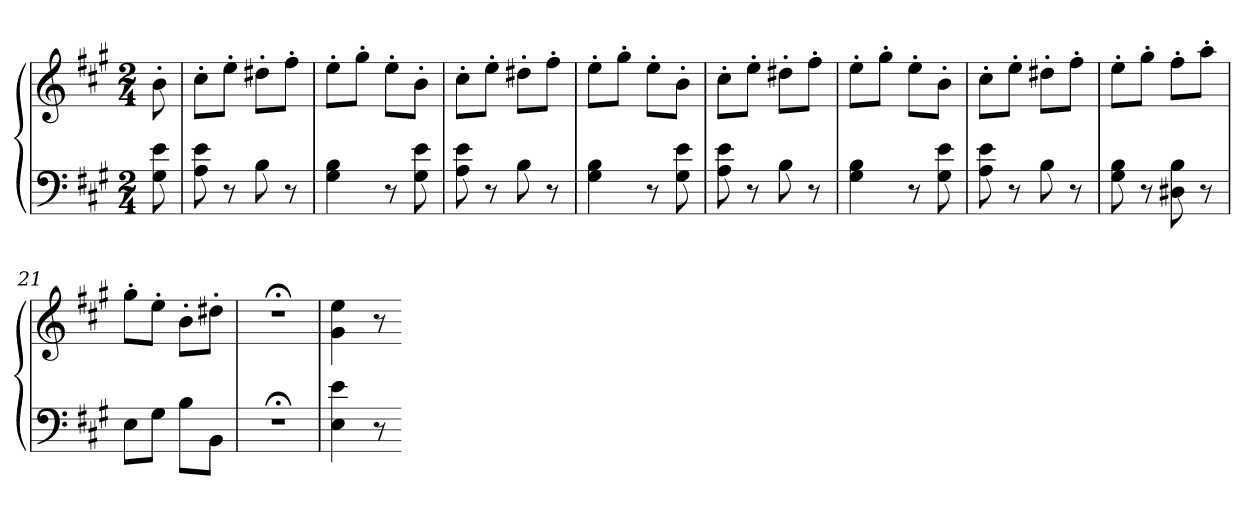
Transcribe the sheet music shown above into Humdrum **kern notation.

**kern	**kern
*part1	*part1
*staff2	*staff1
*clefF4	*clefG2
*k[f#c#g#]	*k[f#c#g#]
*A:	*A:
*M2/4	*M2/4
=	=
8G# 8e	8b'
=13	=13
8A 8e	8cc#'L
8r	8ee'J
8B	8dd#X'L
8r	8ff#'J
=14	=14
4G# 4B	8ee'L
.	8gg#'J
8r	8ee'L
8G# 8e	8b'J
=15	=15
8A 8e	8cc#'L
8r	8ee'J
8B	8dd#X'L
8r	8ff#'J
=16	=16
4G# 4B	8ee'L
.	8gg#'J
8r	8ee'L
8G# 8e	8b'J
=17	=17
8A 8e	8cc#'L
8r	8ee'J
8B	8dd#X'L
8r	8ff#'J
=18	=18
4G# 4B	8ee'L
.	8gg#'J
8r	8ee'L
8G# 8e	8b'J
=19	=19
8A 8e	8cc#'L
8r	8ee'J
8B	8dd#X'L
8r	8ff#'J
=20	=20
8G# 8B	8ee'L
8r	8gg#'J
8D#X 8B	8ff#'L
8r	8aa'J
=21	=21
8EL	8gg#'L
8G#J	8ee'J
8BL	8b'L
8BBJ	8dd#X'J
=22	=22
2r;<	2r;<
=23	=23
4E 4e	4g# 4ee
8r	8r
=-	=-
*-	*-
